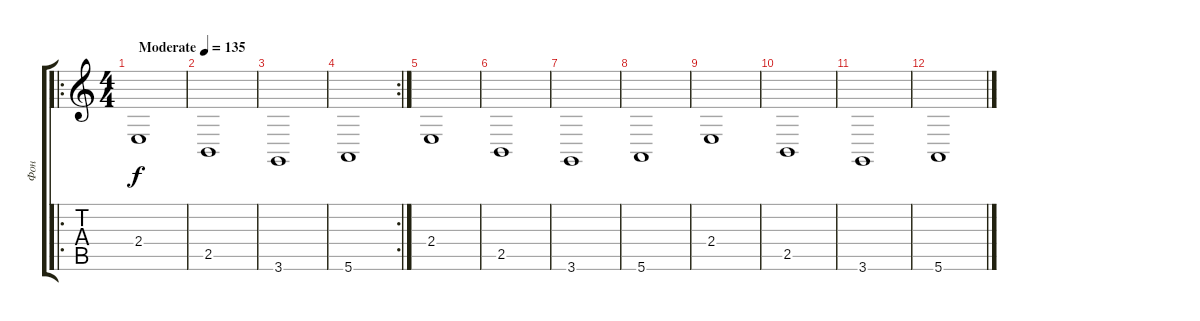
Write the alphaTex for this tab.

\track ("Фон" "Фон") {instrument ocarina}
\staff {score tabs}
\tuning (E4 B3 G3 D3 A2 E2) {hide}
\ro
\ts (4 4)
\tempo (135 "Moderate")
\clef g2
\ks c
2.4.1{dy f instrument ocarina} |
2.5.1 |
3.6.1 |
\rc 2
5.6.1 |
2.4.1 |
2.5.1 |
3.6.1 |
5.6.1 |
2.4.1 |
2.5.1 |
3.6.1 |
5.6.1
